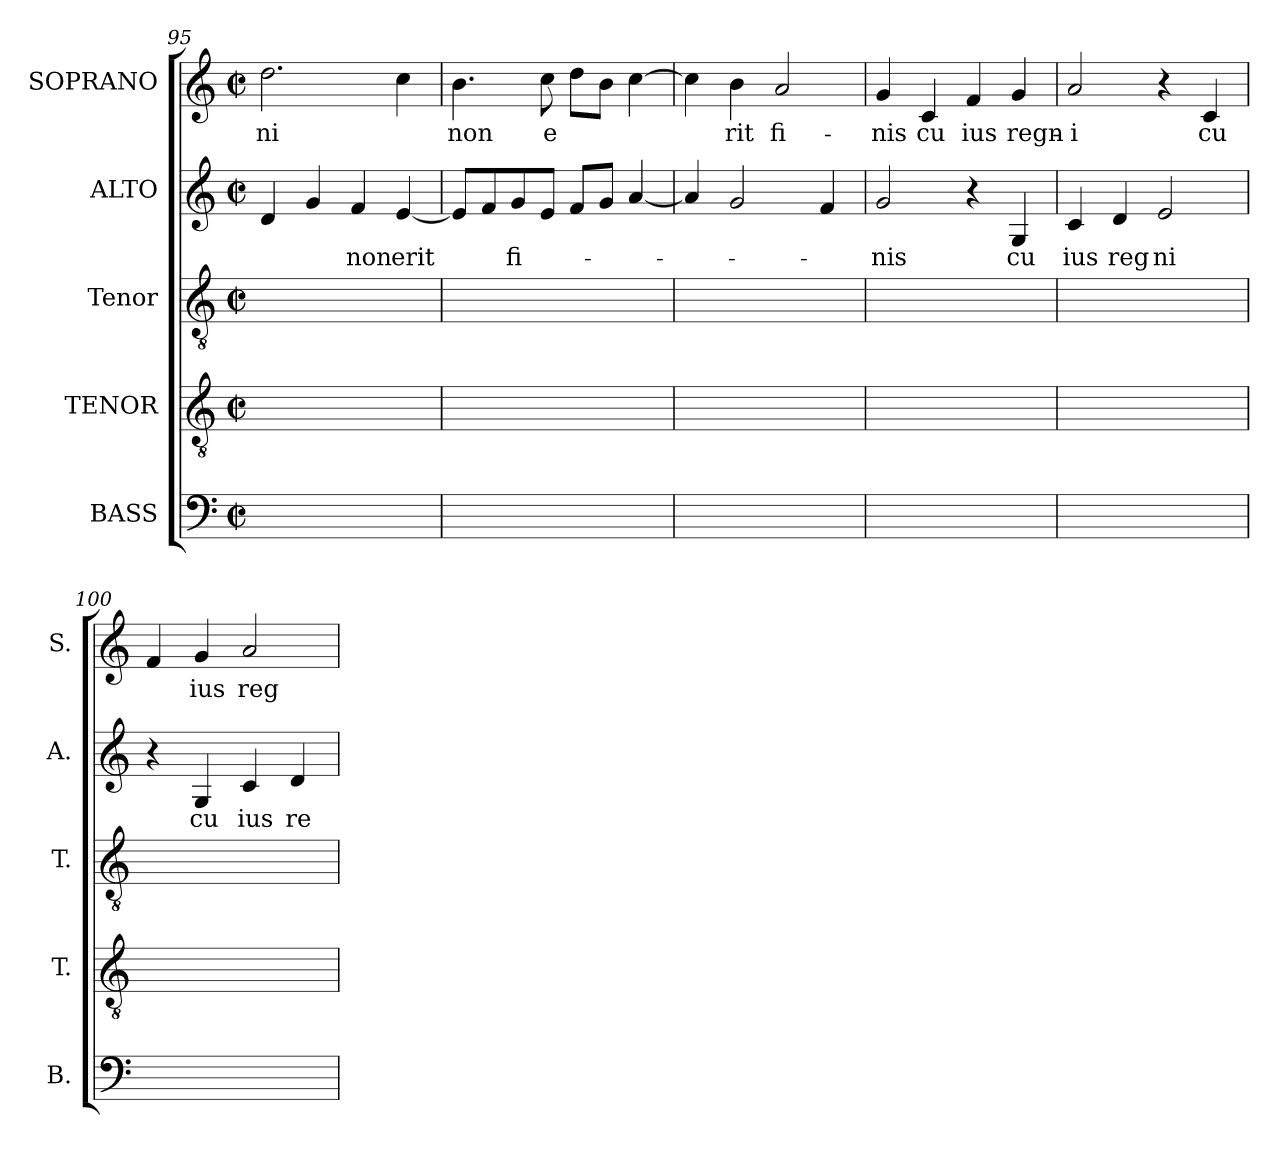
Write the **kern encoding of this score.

**kern	**kern	**kern	**kern	**text	**kern	**text
*part5	*part4	*part3	*part2	*part2	*part1	*part1
*staff5	*staff4	*staff3	*staff2	*staff2	*staff1	*staff1
*I"BASS	*I"TENOR	*I"Tenor	*I"ALTO	*	*I"SOPRANO	*
*I'B.	*I'T.	*I'T.	*I'A.	*	*I'S.	*
*clefF4	*clefGv2	*clefGv2	*clefG2	*	*clefG2	*
*	*ITrd7c12	*ITrd7c12	*	*	*	*
*k[]	*k[]	*k[]	*k[]	*	*k[]	*
*C:	*C:	*C:	*C:	*	*C:	*
*M2/2	*M2/2	*M2/2	*M2/2	*	*M2/2	*
*met(c|)	*met(c|)	*met(c|)	*met(c|)	*	*met(c|)	*
=95	=95	=95	=95	=95	=95	=95
!	!	!	!	!	!	!LO:LY:b:color=#000000
1ryy	1ryy	1ryy	4di/	.	2.ddi\	ni
.	.	.	4gi/	.	.	.
!	!	!	!	!LO:LY:b:color=#000000	!	!
.	.	.	4fi/	non	.	.
!	!	!	!	!LO:LY:b:color=#000000	!	!
.	.	.	[4ei/	erit	4cci\	.
!!LO:PB:g=z
=96	=96	=96	=96	=96	=96	=96
!	!	!	!	!	!	!LO:LY:b:color=#000000
1ryy	1ryy	1ryy	8ei/L]	.	4.bi\	non
.	.	.	8fi/	.	.	.
!	!	!	!	!LO:LY:b:color=#000000	!	!
.	.	.	8gi/	fi-	.	.
!	!	!	!	!	!	!LO:LY:b:color=#000000
.	.	.	8ei/J	.	8cci\	e
.	.	.	8fi/L	.	8ddi\L	.
.	.	.	8gi/J	.	8bi\J	.
.	.	.	[4ai/	.	[4cci\	.
=97	=97	=97	=97	=97	=97	=97
1ryy	1ryy	1ryy	4ai/]	.	4cci\]	.
!	!	!	!	!	!	!LO:LY:b:color=#000000
.	.	.	2gi/	.	4bi\	rit
!	!	!	!	!	!	!LO:LY:b:color=#000000
.	.	.	.	.	2ai/	fi-
.	.	.	4fi/	.	.	.
=98	=98	=98	=98	=98	=98	=98
!	!	!	!	!LO:LY:b:color=#000000	!	!
!	!	!	!	!	!	!LO:LY:b:color=#000000
1ryy	1ryy	1ryy	2gi/	-nis	4gi/	-nis
!	!	!	!	!	!	!LO:LY:b:color=#000000
.	.	.	.	.	4ci/	cu
!	!	!	!	!	!	!LO:LY:b:color=#000000
.	.	.	4r	.	4fi/	ius
!	!	!	!	!LO:LY:b:color=#000000	!	!
!	!	!	!	!	!	!LO:LY:b:color=#000000
.	.	.	4Gi/	cu	4gi/	regn-
=99	=99	=99	=99	=99	=99	=99
!	!	!	!	!LO:LY:b:color=#000000	!	!
!	!	!	!	!	!	!LO:LY:b:color=#000000
1ryy	1ryy	1ryy	4ci/	ius	2ai/	-i
!	!	!	!	!LO:LY:b:color=#000000	!	!
.	.	.	4di/	reg	.	.
!	!	!	!	!LO:LY:b:color=#000000	!	!
.	.	.	2ei/	ni	4r	.
!	!	!	!	!	!	!LO:LY:b:color=#000000
.	.	.	.	.	4ci/	cu
=100	=100	=100	=100	=100	=100	=100
1ryy	1ryy	1ryy	4r	.	4fi/	.
!	!	!	!	!LO:LY:b:color=#000000	!	!
!	!	!	!	!	!	!LO:LY:b:color=#000000
.	.	.	4Gi/	cu	4gi/	ius
!	!	!	!	!LO:LY:b:color=#000000	!	!
!	!	!	!	!	!	!LO:LY:b:color=#000000
.	.	.	4ci/	ius	2ai/	reg
!	!	!	!	!LO:LY:b:color=#000000	!	!
.	.	.	4di/	re	.	.
=	=	=	=	=	=	=
*-	*-	*-	*-	*-	*-	*-
